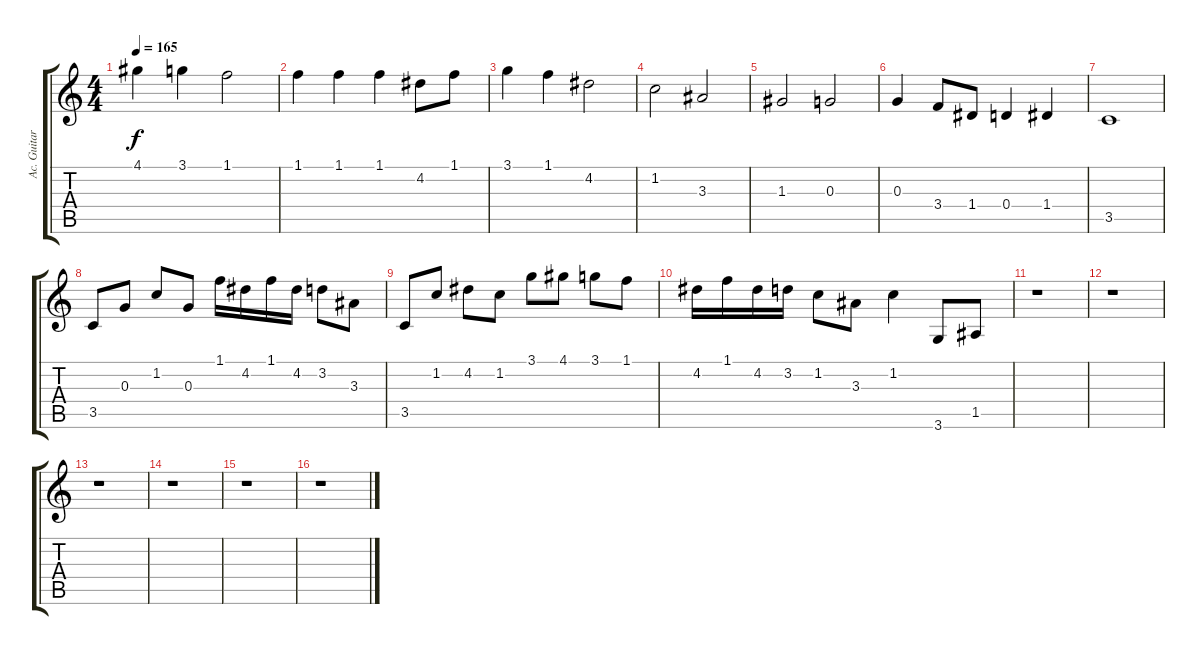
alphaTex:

\track ("Ac. Guitar 1" "Ac. Guitar") {instrument acousticguitarsteel}
\staff {score tabs}
\tuning (E4 B3 G3 D3 A2 E2) {hide}
\ts (4 4)
\tempo 165
\clef g2
\ks c
4.1.4{dy f} 3.1.4 1.1.2 |
1.1.4 1.1.4 1.1.4 4.2.8 1.1.8 |
3.1.4 1.1.4 4.2.2 |
1.2.2 3.3.2 |
1.3.2 0.3.2 |
0.3.4 3.4.8 1.4.8 0.4.4 1.4.4 |
3.5.1 |
3.5.8 0.3.8 1.2.8 0.3.8 1.1.16 4.2.16 1.1.16 4.2.16 3.2.8 3.3.8 |
3.5.8 1.2.8 4.2.8 1.2.8 3.1.8 4.1.8 3.1.8 1.1.8 |
4.2.16 1.1.16 4.2.16 3.2.16 1.2.8 3.3.8 1.2.4 3.6.8 1.5.8 |
r.1 |
r.1 |
r.1 |
r.1 |
r.1 |
r.1
